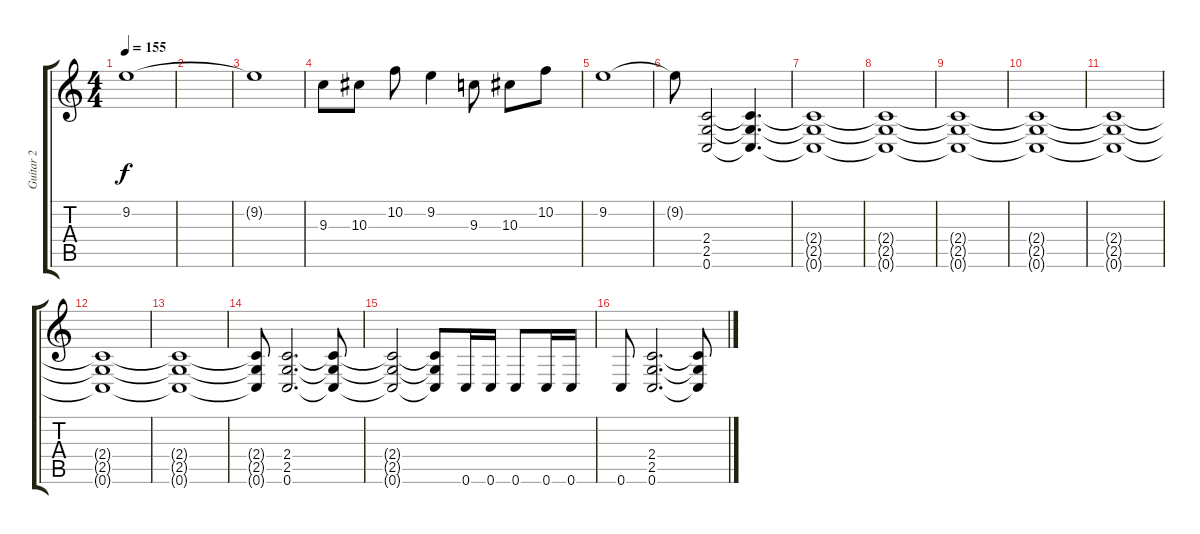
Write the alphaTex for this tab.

\track ("Guitar 2" "Guitar 2") {instrument overdrivenguitar}
\staff {score tabs}
\tuning (C4 G3 Eb3 Bb2 F2 C2) {hide}
\ts (4 4)
\tempo 155
\clef g2
\ks c
9.2.1{dy f} |
|
9.2{t}.1 |
9.3.8 10.3.8 10.2.8 9.2.4 9.3.8 10.3.8 10.2.8 |
9.2.1 |
9.2{t}.8 (2.4 2.5 0.6).2 (2.4{t} 2.5{t} 0.6{t}).4{d} |
(2.4{t} 2.5{t} 0.6{t}).1 |
(2.4{t} 2.5{t} 0.6{t}).1 |
(2.4{t} 2.5{t} 0.6{t}).1 |
(2.4{t} 2.5{t} 0.6{t}).1 |
(2.4{t} 2.5{t} 0.6{t}).1 |
(2.4{t} 2.5{t} 0.6{t}).1 |
(2.4{t} 2.5{t} 0.6{t}).1 |
(2.4{t} 2.5{t} 0.6{t}).8 (2.4 2.5 0.6).2{d} (2.4{t} 2.5{t} 0.6{t}).8 |
(2.4{t} 2.5{t} 0.6{t}).2 (2.4{t} 2.5{t} 0.6{t}).8 0.6.16 0.6.16 0.6.8 0.6.16 0.6.16 |
0.6.8 (2.4 2.5 0.6).2{d} (2.4{t} 2.5{t} 0.6{t}).8
